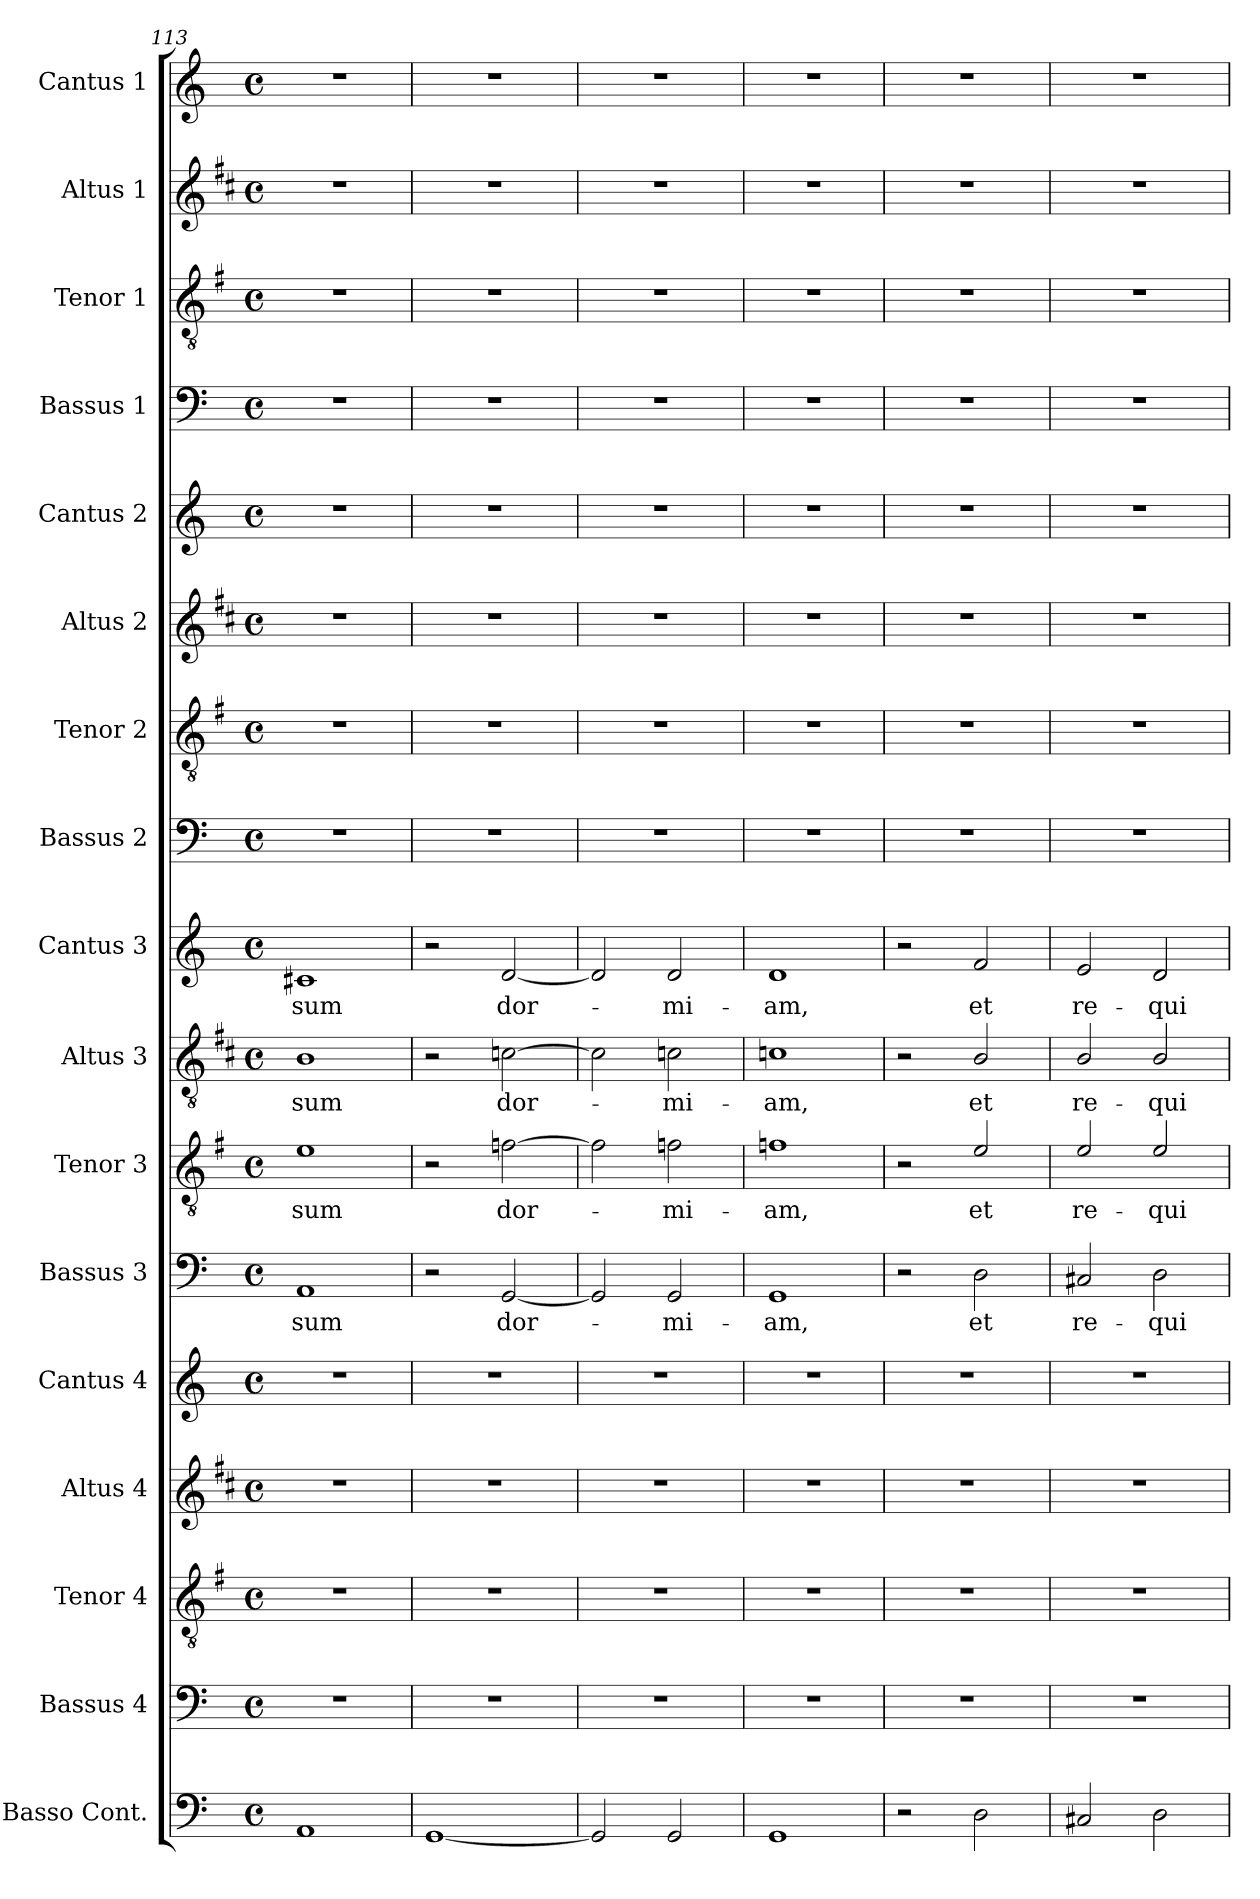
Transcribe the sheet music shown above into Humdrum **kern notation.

**kern	**kern	**kern	**kern	**kern	**kern	**text	**kern	**text	**kern	**text	**kern	**text	**kern	**kern	**kern	**kern	**kern	**kern	**kern	**kern
*part17	*part16	*part15	*part14	*part13	*part12	*part12	*part11	*part11	*part10	*part10	*part9	*part9	*part8	*part7	*part6	*part5	*part4	*part3	*part2	*part1
*staff17	*staff16	*staff15	*staff14	*staff13	*staff12	*staff12	*staff11	*staff11	*staff10	*staff10	*staff9	*staff9	*staff8	*staff7	*staff6	*staff5	*staff4	*staff3	*staff2	*staff1
*I"Basso Cont.	*I"Bassus 4	*I"Tenor 4	*I"Altus 4	*I"Cantus 4	*I"Bassus 3	*	*I"Tenor 3	*	*I"Altus 3	*	*I"Cantus 3	*	*I"Bassus 2	*I"Tenor 2	*I"Altus 2	*I"Cantus 2	*I"Bassus 1	*I"Tenor 1	*I"Altus 1	*I"Cantus 1
*I'BC	*I'B 4	*I'T 4	*I'A 4	*I'C 4	*I'B 3	*	*I'T 3	*	*I'A 3	*	*I'C 3	*	*I'B 2	*I'T 2	*I'A 2	*I'C 2	*I'B 1	*I'T 1	*I'A 1	*I'C 1
*clefF4	*clefF4	*clefGv2	*clefG2	*clefG2	*clefF4	*	*clefGv2	*	*clefGv2	*	*clefG2	*	*clefF4	*clefGv2	*clefG2	*clefG2	*clefF4	*clefGv2	*clefG2	*clefG2
*	*	*ITrd4c7	*ITrd1c2	*	*	*	*ITrd4c7	*	*ITrd1c2	*	*	*	*	*ITrd4c7	*ITrd1c2	*	*	*ITrd4c7	*ITrd1c2	*
*k[]	*k[]	*k[]	*k[]	*k[]	*k[]	*	*k[]	*	*k[]	*	*k[]	*	*k[]	*k[]	*k[]	*k[]	*k[]	*k[]	*k[]	*k[]
*C:	*C:	*C:	*C:	*C:	*C:	*	*C:	*	*C:	*	*C:	*	*C:	*C:	*C:	*C:	*C:	*C:	*C:	*C:
*M4/4	*M4/4	*M4/4	*M4/4	*M4/4	*M4/4	*	*M4/4	*	*M4/4	*	*M4/4	*	*M4/4	*M4/4	*M4/4	*M4/4	*M4/4	*M4/4	*M4/4	*M4/4
*met(c)	*met(c)	*met(c)	*met(c)	*met(c)	*met(c)	*	*met(c)	*	*met(c)	*	*met(c)	*	*met(c)	*met(c)	*met(c)	*met(c)	*met(c)	*met(c)	*met(c)	*met(c)
=113	=113	=113	=113	=113	=113	=113	=113	=113	=113	=113	=113	=113	=113	=113	=113	=113	=113	=113	=113	=113
!	!	!	!	!	!	!LO:LY:b	!	!LO:LY:b	!	!LO:LY:b	!	!LO:LY:b	!	!	!	!	!	!	!	!
1AA	1r	1r	1r	1r	1AA	-sum	1A	-sum	1A	-sum	1c#X	-sum	1r	1r	1r	1r	1r	1r	1r	1r
=114	=114	=114	=114	=114	=114	=114	=114	=114	=114	=114	=114	=114	=114	=114	=114	=114	=114	=114	=114	=114
[1GG	1r	1r	1r	1r	2r	.	2r	.	2r	.	2r	.	1r	1r	1r	1r	1r	1r	1r	1r
!	!	!	!	!	!	!LO:LY:b	!	!LO:LY:b	!	!LO:LY:b	!	!LO:LY:b	!	!	!	!	!	!	!	!
.	.	.	.	.	[2GG/	dor-	[2B-X\	dor-	[2B-X\	dor-	[2d/	dor-	.	.	.	.	.	.	.	.
=115	=115	=115	=115	=115	=115	=115	=115	=115	=115	=115	=115	=115	=115	=115	=115	=115	=115	=115	=115	=115
2GG/]	1r	1r	1r	1r	2GG/]	.	2B-\]	.	2B-\]	.	2d/]	.	1r	1r	1r	1r	1r	1r	1r	1r
!	!	!	!	!	!	!LO:LY:b	!	!LO:LY:b	!	!LO:LY:b	!	!LO:LY:b	!	!	!	!	!	!	!	!
2GG/	.	.	.	.	2GG/	-mi-	2B-X\	-mi-	2B-X\	-mi-	2d/	-mi-	.	.	.	.	.	.	.	.
=116	=116	=116	=116	=116	=116	=116	=116	=116	=116	=116	=116	=116	=116	=116	=116	=116	=116	=116	=116	=116
!	!	!	!	!	!	!LO:LY:b	!	!LO:LY:b	!	!LO:LY:b	!	!LO:LY:b	!	!	!	!	!	!	!	!
1GG	1r	1r	1r	1r	1GG	-am,	1B-X	-am,	1B-X	-am,	1d	-am,	1r	1r	1r	1r	1r	1r	1r	1r
!!LO:PB:g=z
=117	=117	=117	=117	=117	=117	=117	=117	=117	=117	=117	=117	=117	=117	=117	=117	=117	=117	=117	=117	=117
2r	1r	1r	1r	1r	2r	.	2r	.	2r	.	2r	.	1r	1r	1r	1r	1r	1r	1r	1r
!	!	!	!	!	!	!LO:LY:b	!	!LO:LY:b	!	!LO:LY:b	!	!LO:LY:b	!	!	!	!	!	!	!	!
2D\	.	.	.	.	2D\	et	2A/	et	2A/	et	2f/	et	.	.	.	.	.	.	.	.
=118	=118	=118	=118	=118	=118	=118	=118	=118	=118	=118	=118	=118	=118	=118	=118	=118	=118	=118	=118	=118
!	!	!	!	!	!	!LO:LY:b	!	!LO:LY:b	!	!LO:LY:b	!	!LO:LY:b	!	!	!	!	!	!	!	!
2C#X/	1r	1r	1r	1r	2C#X/	re-	2A/	re-	2A/	re-	2e/	re-	1r	1r	1r	1r	1r	1r	1r	1r
!	!	!	!	!	!	!LO:LY:b	!	!LO:LY:b	!	!LO:LY:b	!	!LO:LY:b	!	!	!	!	!	!	!	!
2D\	.	.	.	.	2D\	-qui-	2A/	-qui-	2A/	-qui-	2d/	-qui-	.	.	.	.	.	.	.	.
=	=	=	=	=	=	=	=	=	=	=	=	=	=	=	=	=	=	=	=	=
*-	*-	*-	*-	*-	*-	*-	*-	*-	*-	*-	*-	*-	*-	*-	*-	*-	*-	*-	*-	*-
